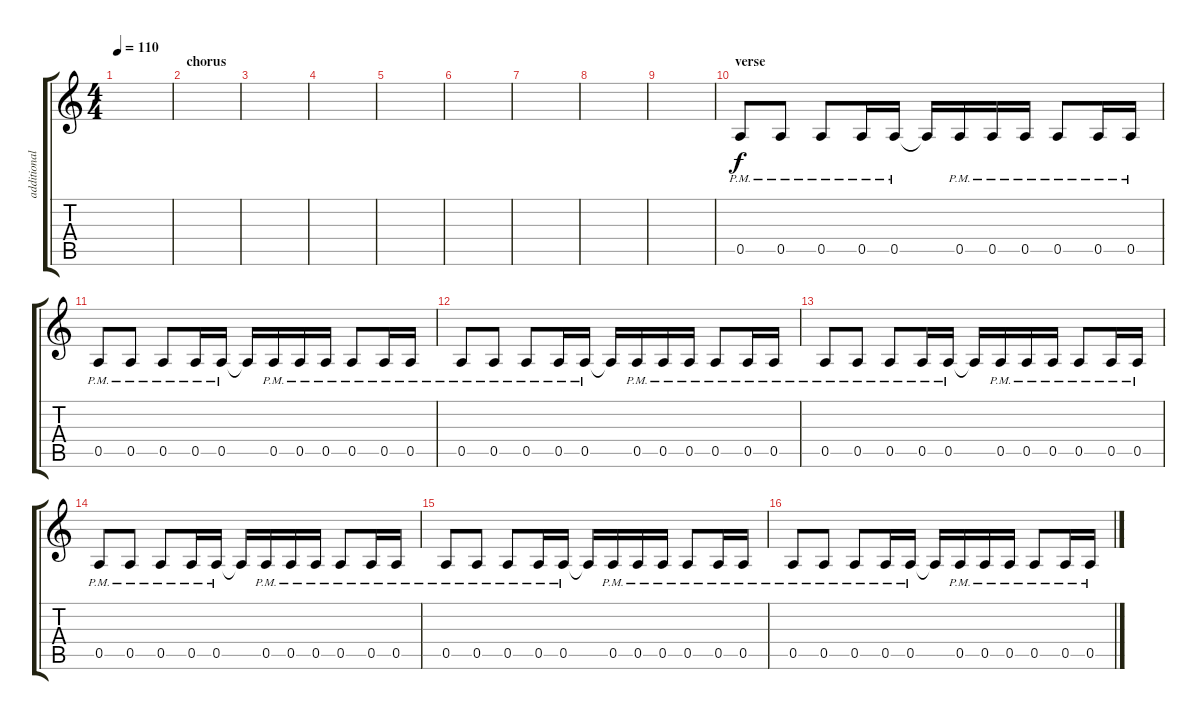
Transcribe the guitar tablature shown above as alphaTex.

\track ("additional guitar" "additional") {instrument distortionguitar}
\staff {score tabs}
\tuning (E4 B3 G3 D3 A2 E2) {hide}
\ts (4 4)
\tempo 110
\clef g2
\ks c
|
\section ("" "chorus")
|
|
|
|
|
|
|
|
\section ("" "verse")
0.5{pm}.8 0.5{pm}.8 0.5{pm}.8 0.5{pm}.16 0.5{pm}.16 0.5{t}.16 0.5{pm}.16 0.5{pm}.16 0.5{pm}.16 0.5{pm}.8 0.5{pm}.16 0.5{pm}.16 |
0.5{pm}.8 0.5{pm}.8 0.5{pm}.8 0.5{pm}.16 0.5{pm}.16 0.5{t}.16 0.5{pm}.16 0.5{pm}.16 0.5{pm}.16 0.5{pm}.8 0.5{pm}.16 0.5{pm}.16 |
0.5{pm}.8 0.5{pm}.8 0.5{pm}.8 0.5{pm}.16 0.5{pm}.16 0.5{t}.16 0.5{pm}.16 0.5{pm}.16 0.5{pm}.16 0.5{pm}.8 0.5{pm}.16 0.5{pm}.16 |
0.5{pm}.8 0.5{pm}.8 0.5{pm}.8 0.5{pm}.16 0.5{pm}.16 0.5{t}.16 0.5{pm}.16 0.5{pm}.16 0.5{pm}.16 0.5{pm}.8 0.5{pm}.16 0.5{pm}.16 |
0.5{pm}.8 0.5{pm}.8 0.5{pm}.8 0.5{pm}.16 0.5{pm}.16 0.5{t}.16 0.5{pm}.16 0.5{pm}.16 0.5{pm}.16 0.5{pm}.8 0.5{pm}.16 0.5{pm}.16 |
0.5{pm}.8 0.5{pm}.8 0.5{pm}.8 0.5{pm}.16 0.5{pm}.16 0.5{t}.16 0.5{pm}.16 0.5{pm}.16 0.5{pm}.16 0.5{pm}.8 0.5{pm}.16 0.5{pm}.16 |
0.5{pm}.8 0.5{pm}.8 0.5{pm}.8 0.5{pm}.16 0.5{pm}.16 0.5{t}.16 0.5{pm}.16 0.5{pm}.16 0.5{pm}.16 0.5{pm}.8 0.5{pm}.16 0.5{pm}.16
